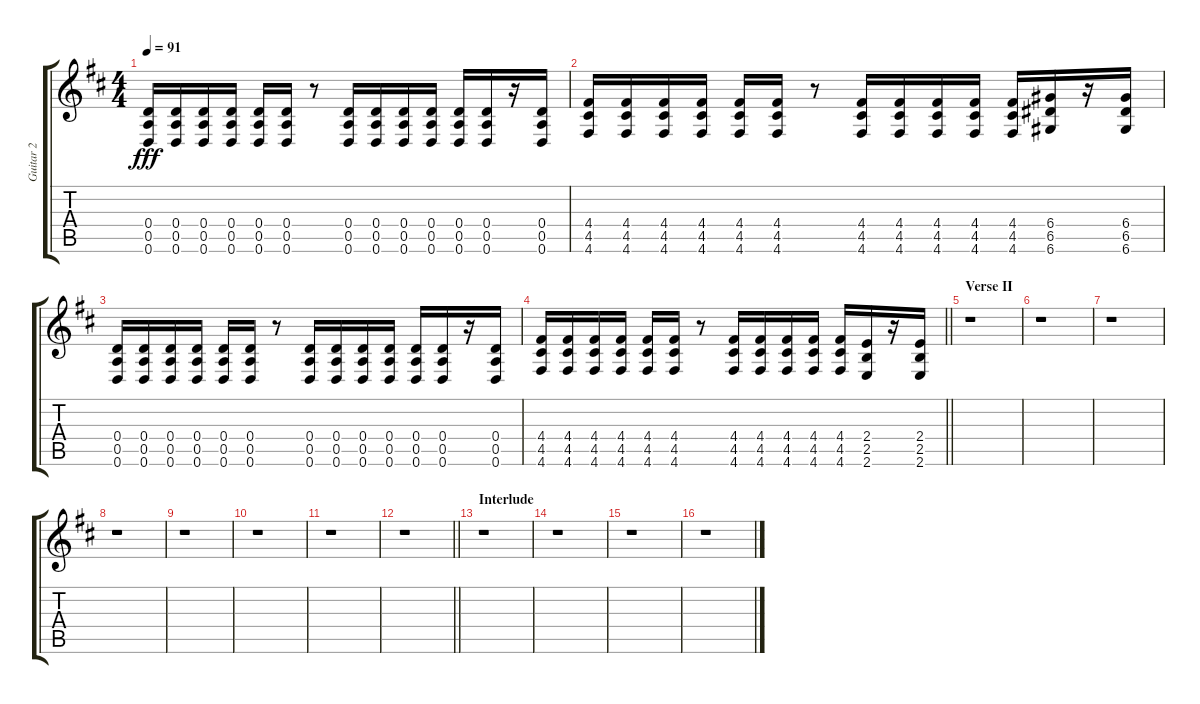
\track ("Guitar 2" "Guitar 2") {instrument overdrivenguitar}
\staff {score tabs}
\tuning (E4 B3 G3 D3 A2 D2) {hide}
\ts (4 4)
\tempo 91
\clef g2
\ks d
(0.4 0.5 0.6).16{dy fff} (0.4 0.5 0.6).16 (0.4 0.5 0.6).16 (0.4 0.5 0.6).16 (0.4 0.5 0.6).16 (0.4 0.5 0.6).16 r.8 (0.4 0.5 0.6).16 (0.4 0.5 0.6).16 (0.4 0.5 0.6).16 (0.4 0.5 0.6).16 (0.4 0.5 0.6).16 (0.4 0.5 0.6).16 r.16 (0.4 0.5 0.6).16 |
(4.4 4.5 4.6).16 (4.4 4.5 4.6).16 (4.4 4.5 4.6).16 (4.4 4.5 4.6).16 (4.4 4.5 4.6).16 (4.4 4.5 4.6).16 r.8 (4.4 4.5 4.6).16 (4.4 4.5 4.6).16 (4.4 4.5 4.6).16 (4.4 4.5 4.6).16 (4.4 4.5 4.6).16 (6.4 6.5 6.6).16 r.16 (6.4 6.5 6.6).16 |
(0.4 0.5 0.6).16 (0.4 0.5 0.6).16 (0.4 0.5 0.6).16 (0.4 0.5 0.6).16 (0.4 0.5 0.6).16 (0.4 0.5 0.6).16 r.8 (0.4 0.5 0.6).16 (0.4 0.5 0.6).16 (0.4 0.5 0.6).16 (0.4 0.5 0.6).16 (0.4 0.5 0.6).16 (0.4 0.5 0.6).16 r.16 (0.4 0.5 0.6).16 |
\barLineRight lightlight
(4.4 4.5 4.6).16 (4.4 4.5 4.6).16 (4.4 4.5 4.6).16 (4.4 4.5 4.6).16 (4.4 4.5 4.6).16 (4.4 4.5 4.6).16 r.8 (4.4 4.5 4.6).16 (4.4 4.5 4.6).16 (4.4 4.5 4.6).16 (4.4 4.5 4.6).16 (4.4 4.5 4.6).16 (2.4 2.5 2.6).16 r.16 (2.4 2.5 2.6).16 |
\section ("" "Verse II")
r.1 |
r.1 |
r.1 |
r.1 |
r.1 |
r.1 |
r.1 |
\barLineRight lightlight
r.1 |
\section ("" "Interlude")
r.1 |
r.1 |
r.1 |
r.1
